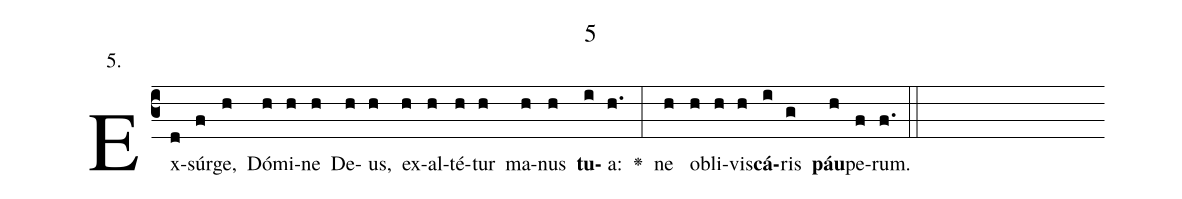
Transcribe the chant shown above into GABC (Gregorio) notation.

name: 5;
annotation: 5.;
%%
(c3)Ex(d)súr(f)ge,(h) Dó(h)mi(h)ne(h) De(h)us,(h) ex(h)al(h)té(h)tur(h) ma(h)nus(h) <b>tu</b>(i)a:(h.) <v>\greheightstar</v>(:) ne(h) ob(h)li(h)vis(h)<b>cá</b>(i)ris(g) <b>páu</b>(h)pe(f)rum.(f.) (::)


%E(h) u(h) o(i) u(g) a(h) e.(f.) (::)
